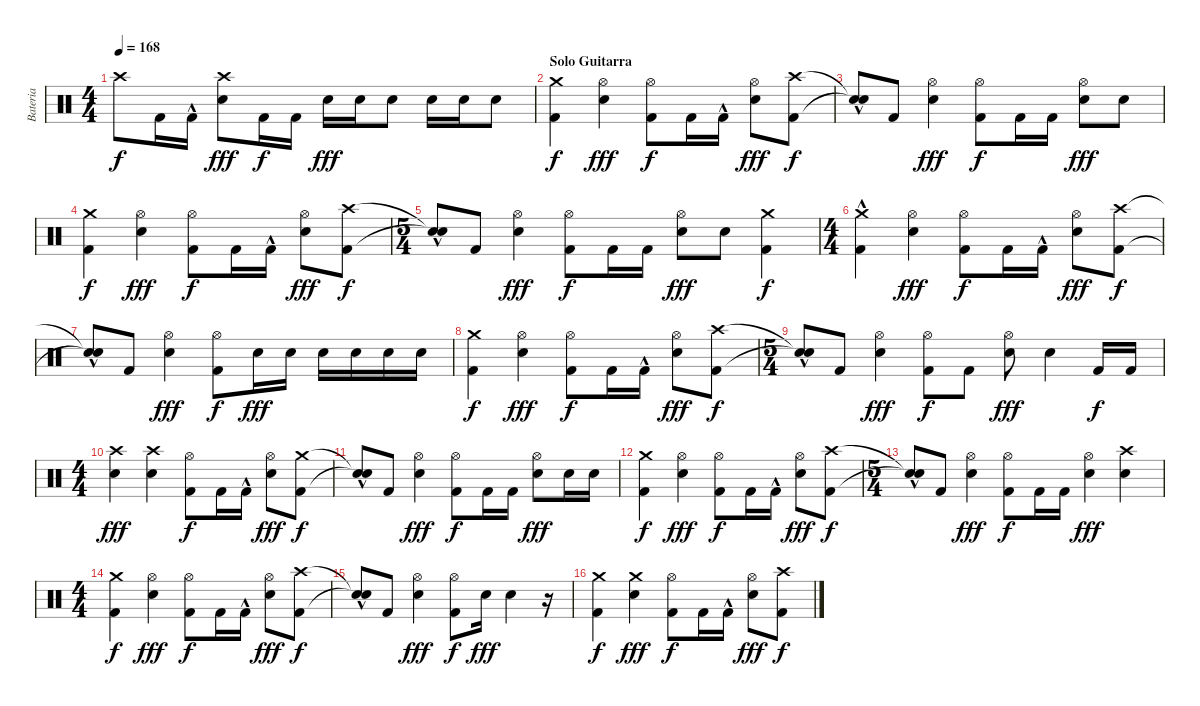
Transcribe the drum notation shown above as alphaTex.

\track ("Bateria" "Bateria") {instrument percussion}
\staff {score}
\articulation defaults
\ts (4 4)
\tempo 168
\clef neutral
\ks c "Crash high (hit)".8{dy f} "Kick (hit) 2".16 "Kick (hit) 2"{hac}.16
("Crash high (hit)" "Electric Snare (hit)").8{dy fff} "Kick (hit) 2".16{dy f} "Kick (hit) 2".16 "Electric Snare (hit)".16{dy fff} "Electric Snare (hit)".16 "Electric Snare (hit)".8 "Electric Snare (hit)".16 "Electric Snare (hit)".16 "Electric Snare (hit)".8 |
\section ("" "Solo Guitarra")
("Crash medium (hit)" "Kick (hit) 2").4{dy f} ("Electric Snare (hit)" "Hi-Hat (open)").4{dy fff} ("Kick (hit) 2" "Hi-Hat (open)").8{dy f} "Kick (hit) 2".16 "Kick (hit) 2"{hac}.16 ("Electric Snare (hit)" "Hi-Hat (open)").8{dy fff} ("Crash high (hit)" "Kick (hit) 2").8{dy f} |
("Snare (hit)"{hac t} "Snare (hit)"{t}).8 "Kick (hit) 2".8 ("Hi-Hat (open)" "Electric Snare (hit)").4{dy fff} ("Kick (hit) 2" "Hi-Hat (open)").8{dy f} "Kick (hit) 2".16 "Kick (hit) 2".16 ("Hi-Hat (open)" "Electric Snare (hit)").8{dy fff} "Electric Snare (hit)".8 |
("Crash medium (hit)" "Kick (hit) 2").4{dy f} ("Hi-Hat (open)" "Electric Snare (hit)").4{dy fff} ("Kick (hit) 2" "Hi-Hat (open)").8{dy f} "Kick (hit) 2".16 "Kick (hit) 2"{hac}.16 ("Electric Snare (hit)" "Hi-Hat (open)").8{dy fff} ("Crash high (hit)" "Kick (hit) 2").8{dy f} |
\ts (5 4)
("Snare (hit)"{hac t} "Snare (hit)"{t}).8 "Kick (hit) 2".8 ("Hi-Hat (open)" "Electric Snare (hit)").4{dy fff} ("Kick (hit) 2" "Hi-Hat (open)").8{dy f} "Kick (hit) 2".16 "Kick (hit) 2".16 ("Hi-Hat (open)" "Electric Snare (hit)").8{dy fff} "Electric Snare (hit)".8 ("Crash medium (hit)" "Kick (hit) 2").4{dy f} |
\ts (4 4)
("Kick (hit) 2" "Crash medium (hit)"{hac}).4 ("Electric Snare (hit)" "Hi-Hat (open)").4{dy fff} ("Kick (hit) 2" "Hi-Hat (open)").8{dy f} "Kick (hit) 2".16 "Kick (hit) 2"{hac}.16 ("Electric Snare (hit)" "Hi-Hat (open)").8{dy fff} ("Crash high (hit)" "Kick (hit) 2").8{dy f} |
("Snare (hit)"{hac t} "Snare (hit)"{t}).8 "Kick (hit) 2".8 ("Electric Snare (hit)" "Hi-Hat (open)").4{dy fff} ("Kick (hit) 2" "Hi-Hat (open)").8{dy f} "Electric Snare (hit)".16{dy fff} "Electric Snare (hit)".16 "Electric Snare (hit)".16 "Electric Snare (hit)".16 "Electric Snare (hit)".16 "Electric Snare (hit)".16 |
("Crash medium (hit)" "Kick (hit) 2").4{dy f} ("Electric Snare (hit)" "Hi-Hat (open)").4{dy fff} ("Kick (hit) 2" "Hi-Hat (open)").8{dy f} "Kick (hit) 2".16 "Kick (hit) 2"{hac}.16 ("Electric Snare (hit)" "Hi-Hat (open)").8{dy fff} ("Crash high (hit)" "Kick (hit) 2").8{dy f} |
\ts (5 4)
("Snare (hit)"{hac t} "Snare (hit)"{t}).8 "Kick (hit) 2".8 ("Electric Snare (hit)" "Hi-Hat (open)").4{dy fff} ("Kick (hit) 2" "Hi-Hat (open)").8{dy f} "Kick (hit) 2".8 ("Electric Snare (hit)" "Hi-Hat (open)").8{dy fff} "Electric Snare (hit)".4 "Kick (hit) 2".16{dy f} "Kick (hit) 2".16 |
\ts (4 4)
("Crash high (hit)" "Electric Snare (hit)").4{dy fff} ("Crash high (hit)" "Electric Snare (hit)").4 ("Kick (hit) 2" "Hi-Hat (open)").8{dy f} "Kick (hit) 2".16 "Kick (hit) 2"{hac}.16 ("Electric Snare (hit)" "Hi-Hat (open)").8{dy fff} ("Crash medium (hit)" "Kick (hit) 2").8{dy f} |
("Snare (hit)"{hac t} "Snare (hit)"{t}).8 "Kick (hit) 2".8 ("Hi-Hat (open)" "Electric Snare (hit)").4{dy fff} ("Kick (hit) 2" "Hi-Hat (open)").8{dy f} "Kick (hit) 2".16 "Kick (hit) 2".16 ("Hi-Hat (open)" "Electric Snare (hit)").8{dy fff} "Electric Snare (hit)".16 "Electric Snare (hit)".16 |
("Crash medium (hit)" "Kick (hit) 2").4{dy f} ("Hi-Hat (open)" "Electric Snare (hit)").4{dy fff} ("Kick (hit) 2" "Hi-Hat (open)").8{dy f} "Kick (hit) 2".16 "Kick (hit) 2"{hac}.16 ("Hi-Hat (open)" "Electric Snare (hit)").8{dy fff} ("Crash high (hit)" "Kick (hit) 2").8{dy f} |
\ts (5 4)
("Snare (hit)"{hac t} "Snare (hit)"{t}).8 "Kick (hit) 2".8 ("Electric Snare (hit)" "Hi-Hat (open)").4{dy fff} ("Kick (hit) 2" "Hi-Hat (open)").8{dy f} "Kick (hit) 2".16 "Kick (hit) 2".16 ("Electric Snare (hit)" "Hi-Hat (open)").4{dy fff} ("Crash high (hit)" "Electric Snare (hit)").4 |
\ts (4 4)
("Crash medium (hit)" "Kick (hit) 2").4{dy f} ("Electric Snare (hit)" "Hi-Hat (open)").4{dy fff} ("Kick (hit) 2" "Hi-Hat (open)").8{dy f} "Kick (hit) 2".16 "Kick (hit) 2"{hac}.16 ("Electric Snare (hit)" "Hi-Hat (open)").8{dy fff} ("Crash high (hit)" "Kick (hit) 2").8{dy f} |
("Snare (hit)"{hac t} "Snare (hit)"{t}).8 "Kick (hit) 2".8 ("Electric Snare (hit)" "Hi-Hat (open)").4{dy fff} ("Kick (hit) 2" "Hi-Hat (open)").8{dy f} "Electric Snare (hit)".16{dy fff} "Electric Snare (hit)".4 r.16 |
("Crash medium (hit)" "Kick (hit) 2").4{dy f} ("Crash medium (hit)" "Electric Snare (hit)").4{dy fff} ("Kick (hit) 2" "Hi-Hat (open)").8{dy f} "Kick (hit) 2".16 "Kick (hit) 2"{hac}.16 ("Electric Snare (hit)" "Hi-Hat (open)").8{dy fff} ("Crash high (hit)" "Kick (hit) 2").8{dy f}
